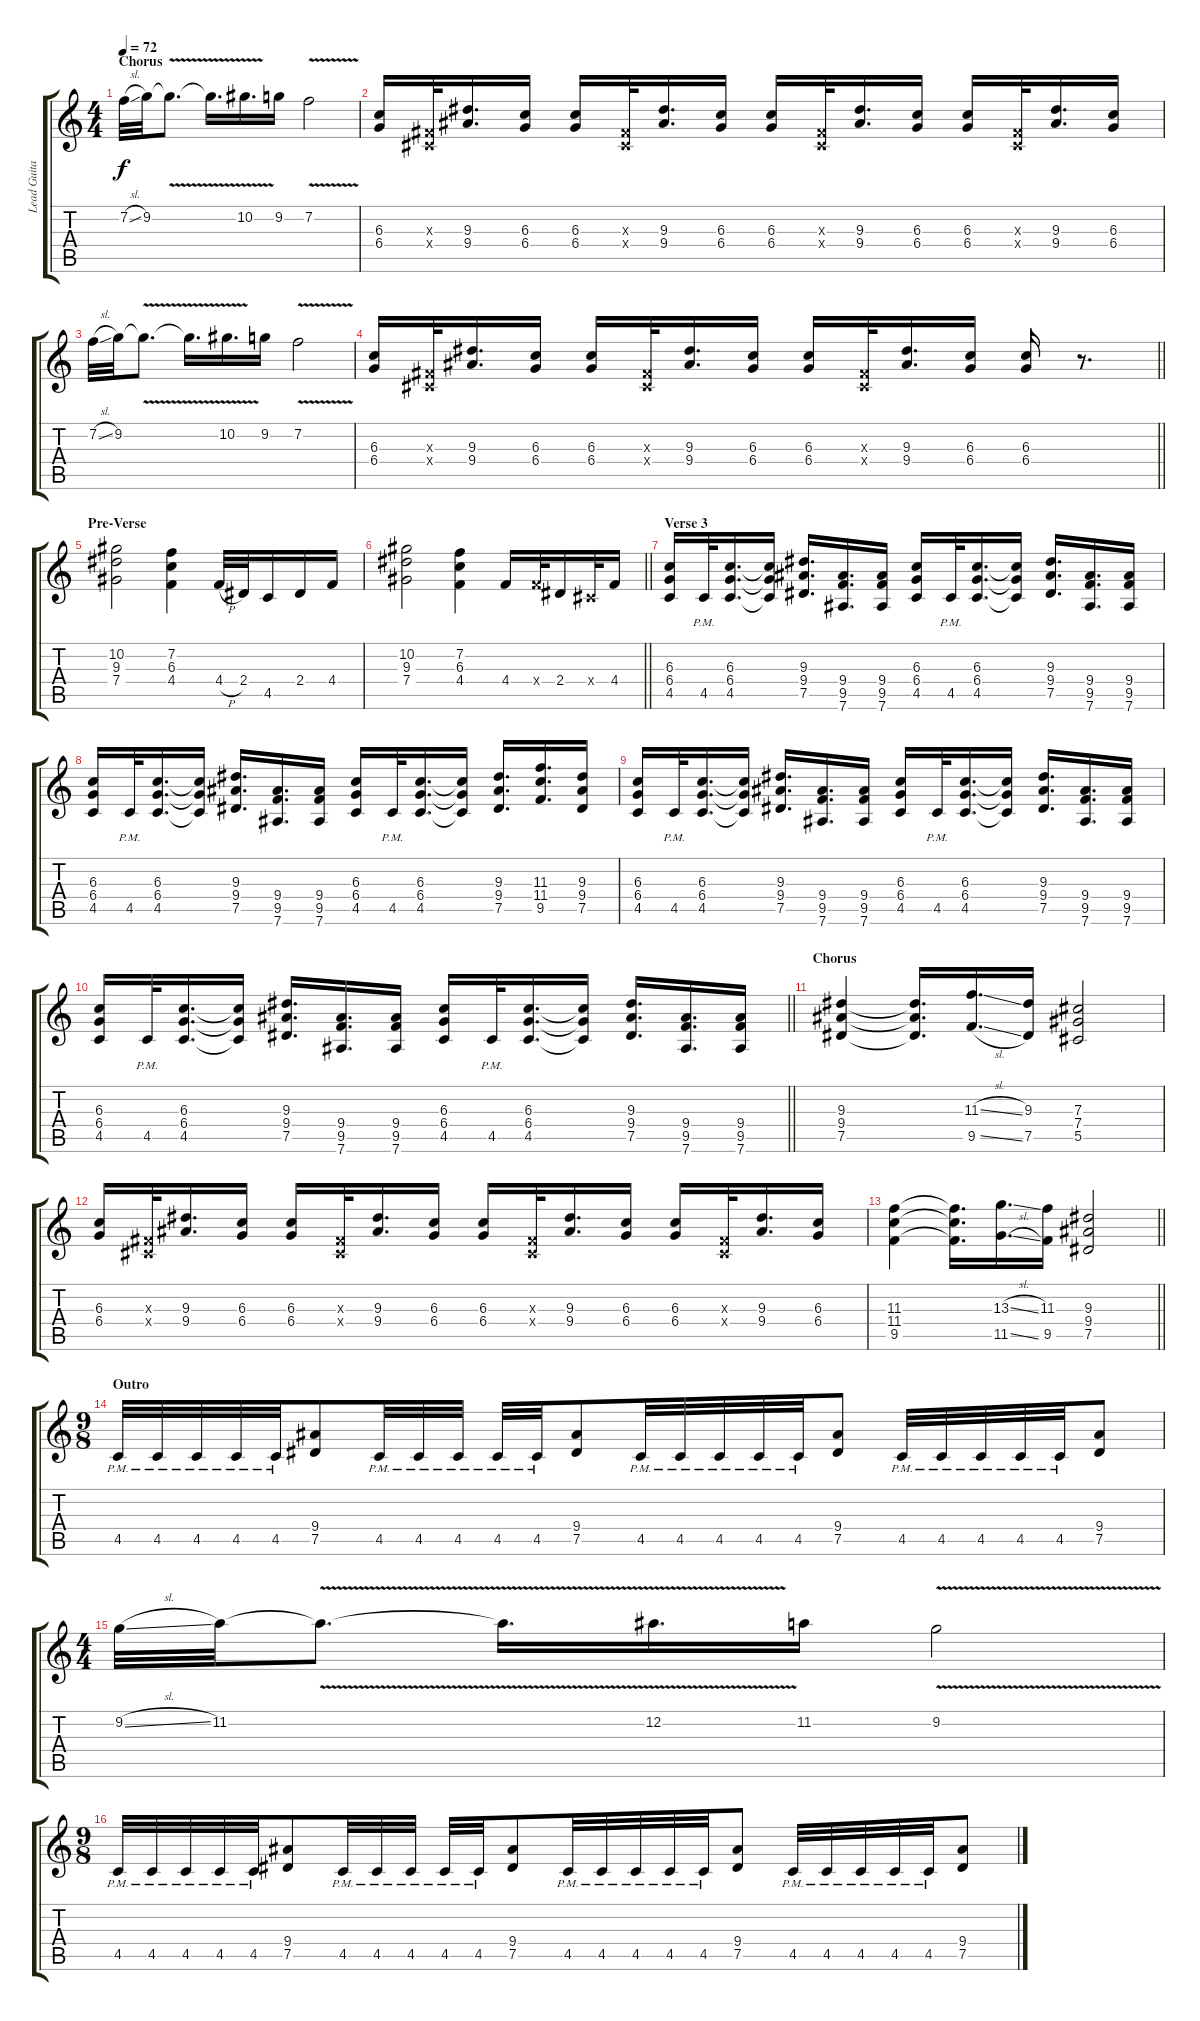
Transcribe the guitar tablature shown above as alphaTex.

\track ("Lead Guitar" "Lead Guita") {instrument distortionguitar}
\staff {score tabs}
\tuning (Eb4 Bb3 Gb3 Db3 Ab2 Eb2) {hide}
\ts (4 4)
\section ("" "Chorus")
\tempo 72
\clef g2
\ks c
7.2{sl}.32{dy f} 9.2.32 9.2{v t}.8{d} 9.2{t}.16{d} 10.2{v}.16{d} 9.2.16 7.2{v}.2 |
(6.3 6.4).16 (0.3{x} 0.4{x}).32 (9.3 9.4).16{d} (6.3 6.4).16 (6.3 6.4).16 (0.3{x} 0.4{x}).32 (9.3 9.4).16{d} (6.3 6.4).16 (6.3 6.4).16 (0.3{x} 0.4{x}).32 (9.3 9.4).16{d} (6.3 6.4).16 (6.3 6.4).16 (0.3{x} 0.4{x}).32 (9.3 9.4).16{d} (6.3 6.4).16 |
7.2{sl}.32 9.2.32 9.2{v t}.8{d} 9.2{t}.16{d} 10.2{v}.16{d} 9.2.16 7.2{v}.2 |
\barLineRight lightlight
(6.3 6.4).16 (0.3{x} 0.4{x}).32 (9.3 9.4).16{d} (6.3 6.4).16 (6.3 6.4).16 (0.3{x} 0.4{x}).32 (9.3 9.4).16{d} (6.3 6.4).16 (6.3 6.4).16 (0.3{x} 0.4{x}).32 (9.3 9.4).16{d} (6.3 6.4).16 (6.3 6.4).16 r.8{d} |
\section ("" "Pre-Verse")
(10.2 9.3 7.4).2 (7.2 6.3 4.4).4 4.4{h}.32 2.4.32 4.5.16 2.4.16 4.4.16 |
\barLineRight lightlight
(10.2 9.3 7.4).2 (7.2 6.3 4.4).4 4.4.16 4.4{x}.32 2.4.16 0.4{x}.32 4.4.16 |
\section ("" "Verse 3")
(6.3 6.4 4.5).16 4.5{pm}.32 (6.3 6.4 4.5).16{d} (6.3{t} 6.4{t} 4.5{t}).16 (9.3 9.4 7.5).16{d} (9.4 9.5 7.6).16{d} (9.4 9.5 7.6).16 (6.3 6.4 4.5).16 4.5{pm}.32 (6.3 6.4 4.5).16{d} (6.3{t} 6.4{t} 4.5{t}).16 (9.3 9.4 7.5).16{d} (9.4 9.5 7.6).16{d} (9.4 9.5 7.6).16 |
(6.3 6.4 4.5).16 4.5{pm}.32 (6.3 6.4 4.5).16{d} (6.3{t} 6.4{t} 4.5{t}).16 (9.3 9.4 7.5).16{d} (9.4 9.5 7.6).16{d} (9.4 9.5 7.6).16 (6.3 6.4 4.5).16 4.5{pm}.32 (6.3 6.4 4.5).16{d} (6.3{t} 6.4{t} 4.5{t}).16 (9.3 9.4 7.5).16{d} (11.3 11.4 9.5).16{d} (9.3 9.4 7.5).16 |
(6.3 6.4 4.5).16 4.5{pm}.32 (6.3 6.4 4.5).16{d} (6.3{t} 6.4{t} 4.5{t}).16 (9.3 9.4 7.5).16{d} (9.4 9.5 7.6).16{d} (9.4 9.5 7.6).16 (6.3 6.4 4.5).16 4.5{pm}.32 (6.3 6.4 4.5).16{d} (6.3{t} 6.4{t} 4.5{t}).16 (9.3 9.4 7.5).16{d} (9.4 9.5 7.6).16{d} (9.4 9.5 7.6).16 |
\barLineRight lightlight
(6.3 6.4 4.5).16 4.5{pm}.32 (6.3 6.4 4.5).16{d} (6.3{t} 6.4{t} 4.5{t}).16 (9.3 9.4 7.5).16{d} (9.4 9.5 7.6).16{d} (9.4 9.5 7.6).16 (6.3 6.4 4.5).16 4.5{pm}.32 (6.3 6.4 4.5).16{d} (6.3{t} 6.4{t} 4.5{t}).16 (9.3 9.4 7.5).16{d} (9.4 9.5 7.6).16{d} (9.4 9.5 7.6).16 |
\section ("" "Chorus")
(9.3 9.4 7.5).4 (9.3{t} 9.4{t} 7.5{t}).16{d} (11.3{sl} 9.5{sl}).16{d} (9.3 7.5).16 (7.3 7.4 5.5).2 |
(6.3 6.4).16 (0.3{x} 0.4{x}).32 (9.3 9.4).16{d} (6.3 6.4).16 (6.3 6.4).16 (0.3{x} 0.4{x}).32 (9.3 9.4).16{d} (6.3 6.4).16 (6.3 6.4).16 (0.3{x} 0.4{x}).32 (9.3 9.4).16{d} (6.3 6.4).16 (6.3 6.4).16 (0.3{x} 0.4{x}).32 (9.3 9.4).16{d} (6.3 6.4).16 |
\barLineRight lightlight
(11.3 11.4 9.5).4 (11.3{t} 11.4{t} 9.5{t}).16{d} (13.3{sl} 11.5{sl}).16{d} (11.3 9.5).16 (9.3 9.4 7.5).2 |
\ts (9 8)
\section ("" "Outro")
4.5{pm}.32 4.5{pm}.32 4.5{pm}.32 4.5{pm}.32 4.5{pm}.32 (9.4 7.5).8 4.5{pm}.32 4.5{pm}.32 4.5{pm}.32 4.5{pm}.32 4.5{pm}.32 (9.4 7.5).8 4.5{pm}.32 4.5{pm}.32 4.5{pm}.32 4.5{pm}.32 4.5{pm}.32 (9.4 7.5).8 4.5{pm}.32 4.5{pm}.32 4.5{pm}.32 4.5{pm}.32 4.5{pm}.32 (9.4 7.5).8 |
\ts (4 4)
9.2{sl}.32 11.2.32 11.2{v t}.8{d} 11.2{t}.16{d} 12.2{v}.16{d} 11.2.16 9.2{v}.2 |
\ts (9 8)
4.5{pm}.32 4.5{pm}.32 4.5{pm}.32 4.5{pm}.32 4.5{pm}.32 (9.4 7.5).8 4.5{pm}.32 4.5{pm}.32 4.5{pm}.32 4.5{pm}.32 4.5{pm}.32 (9.4 7.5).8 4.5{pm}.32 4.5{pm}.32 4.5{pm}.32 4.5{pm}.32 4.5{pm}.32 (9.4 7.5).8 4.5{pm}.32 4.5{pm}.32 4.5{pm}.32 4.5{pm}.32 4.5{pm}.32 (9.4 7.5).8
